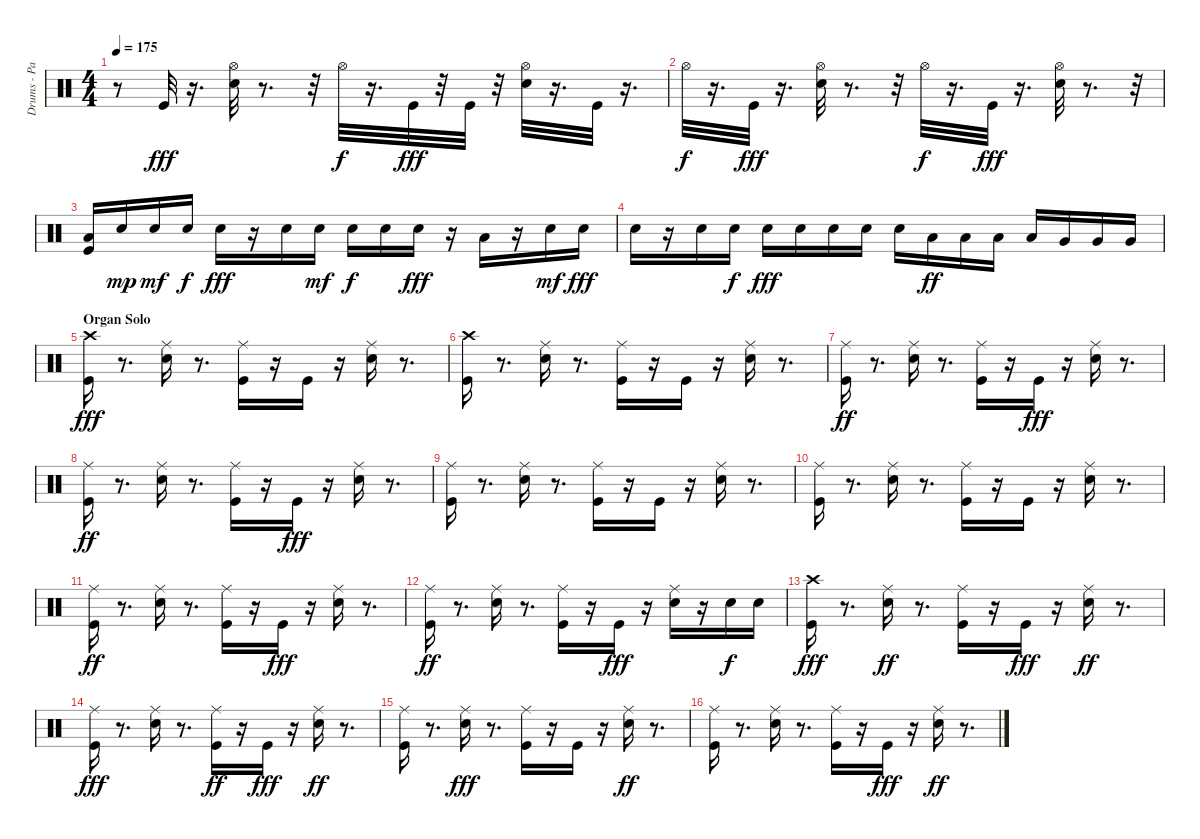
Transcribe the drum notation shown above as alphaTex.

\track ("Drums - Paice" "Drums - Pa") {instrument percussion}
\staff {score}
\articulation defaults
\ts (4 4)
\tempo 175
\clef neutral
\ks c
r.8{dy fff} "Kick (hit)".32 r.16{d} ("Hi-Hat (open)" "Snare (hit) 2").32 r.8{d} r.32 "Hi-Hat (open)".32{dy f} r.16{d} "Kick (hit)".32{dy fff} r.32 "Kick (hit)".32 r.32 ("Hi-Hat (open)" "Snare (hit) 2").32 r.16{d} "Kick (hit)".32 r.16{d} |
"Hi-Hat (open)".32{dy f} r.16{d} "Kick (hit)".32{dy fff} r.16{d} ("Snare (hit) 2" "Hi-Hat (open)").32 r.8{d} r.32 "Hi-Hat (open)".32{dy f} r.16{d} "Kick (hit)".32{dy fff} r.16{d} ("Hi-Hat (open)" "Snare (hit) 2").32 r.8{d} r.32 |
("Low Tom (hit)" "Kick (hit)").16 "Snare (hit) 2".16{dy mp} "Snare (hit) 2".16{dy mf} "Snare (hit) 2".16{dy f} "Snare (hit) 2".16{dy fff} r.16 "Snare (hit) 2".16 "Snare (hit) 2".16{dy mf} "Snare (hit) 2".16{dy f} "Snare (hit) 2".16 "Snare (hit) 2".16{dy fff} r.16 "Low Tom (hit)".16 r.16 "Snare (hit) 2".16{dy mf} "Snare (hit) 2".16{dy fff} |
"Snare (hit) 2".16 r.16 "Snare (hit) 2".16 "Snare (hit) 2".16{dy f} "Snare (hit) 2".16{dy fff} "Snare (hit) 2".16 "Snare (hit) 2".16 "Snare (hit) 2".16 "Snare (hit) 2".16 "Low Tom (hit)".16{dy ff} "Low Tom (hit)".16 "Low Tom (hit)".16 "Low Tom (hit)".16 "Very Low Tom (hit)".16 "Very Low Tom (hit)".16 "Very Low Tom (hit)".16 |
\section ("" "Organ Solo")
("Crash high (hit)" "Kick (hit)").16{dy fff} r.8{d} ("Ride (middle)" "Snare (hit) 2").16 r.8{d} ("Ride (middle)" "Kick (hit)").16 r.16 "Kick (hit)".16 r.16 ("Ride (middle)" "Snare (hit) 2").16 r.8{d} |
("Crash high (hit)" "Kick (hit)").16 r.8{d} ("Ride (middle)" "Snare (hit) 2").16 r.8{d} ("Ride (middle)" "Kick (hit)").16 r.16 "Kick (hit)".16 r.16 ("Ride (middle)" "Snare (hit) 2").16 r.8{d} |
("Kick (hit)" "Ride (middle)").16{dy ff} r.8{d} ("Snare (hit) 2" "Ride (middle)").16 r.8{d} ("Kick (hit)" "Ride (middle)").16 r.16 "Kick (hit)".16{dy fff} r.16 ("Ride (middle)" "Snare (hit) 2").16 r.8{d} |
("Kick (hit)" "Ride (middle)").16{dy ff} r.8{d} ("Snare (hit) 2" "Ride (middle)").16 r.8{d} ("Kick (hit)" "Ride (middle)").16 r.16 "Kick (hit)".16{dy fff} r.16 ("Ride (middle)" "Snare (hit) 2").16 r.8{d} |
("Ride (middle)" "Kick (hit)").16 r.8{d} ("Ride (middle)" "Snare (hit) 2").16 r.8{d} ("Ride (middle)" "Kick (hit)").16 r.16 "Kick (hit)".16 r.16 ("Ride (middle)" "Snare (hit) 2").16 r.8{d} |
("Ride (middle)" "Kick (hit)").16 r.8{d} ("Ride (middle)" "Snare (hit) 2").16 r.8{d} ("Ride (middle)" "Kick (hit)").16 r.16 "Kick (hit)".16 r.16 ("Ride (middle)" "Snare (hit) 2").16 r.8{d} |
("Kick (hit)" "Ride (middle)").16{dy ff} r.8{d} ("Snare (hit) 2" "Ride (middle)").16 r.8{d} ("Kick (hit)" "Ride (middle)").16 r.16 "Kick (hit)".16{dy fff} r.16 ("Ride (middle)" "Snare (hit) 2").16 r.8{d} |
("Kick (hit)" "Ride (middle)").16{dy ff} r.8{d} ("Snare (hit) 2" "Ride (middle)").16 r.8{d} ("Kick (hit)" "Ride (middle)").16 r.16 "Kick (hit)".16{dy fff} r.16 ("Ride (middle)" "Snare (hit) 2").16 r.16 "Snare (hit) 2".16{dy f} "Snare (hit) 2".16 |
("Kick (hit)" "Crash high (hit)").16{dy fff} r.8{d} ("Snare (hit) 2" "Ride (middle)").16{dy ff} r.8{d} ("Kick (hit)" "Ride (middle)").16 r.16 "Kick (hit)".16{dy fff} r.16 ("Snare (hit) 2" "Ride (middle)").16{dy ff} r.8{d} |
("Ride (middle)" "Kick (hit)").16{dy fff} r.8{d} ("Ride (middle)" "Snare (hit) 2").16 r.8{d} ("Kick (hit)" "Ride (middle)").16{dy ff} r.16 "Kick (hit)".16{dy fff} r.16 ("Snare (hit) 2" "Ride (middle)").16{dy ff} r.8{d} |
("Kick (hit)" "Ride (middle)").16 r.8{d} ("Ride (middle)" "Snare (hit) 2").16{dy fff} r.8{d} ("Ride (middle)" "Kick (hit)").16 r.16 "Kick (hit)".16 r.16 ("Snare (hit) 2" "Ride (middle)").16{dy ff} r.8{d} |
("Kick (hit)" "Ride (middle)").16 r.8{d} ("Snare (hit) 2" "Ride (middle)").16 r.8{d} ("Kick (hit)" "Ride (middle)").16 r.16 "Kick (hit)".16{dy fff} r.16 ("Snare (hit) 2" "Ride (middle)").16{dy ff} r.8{d}
